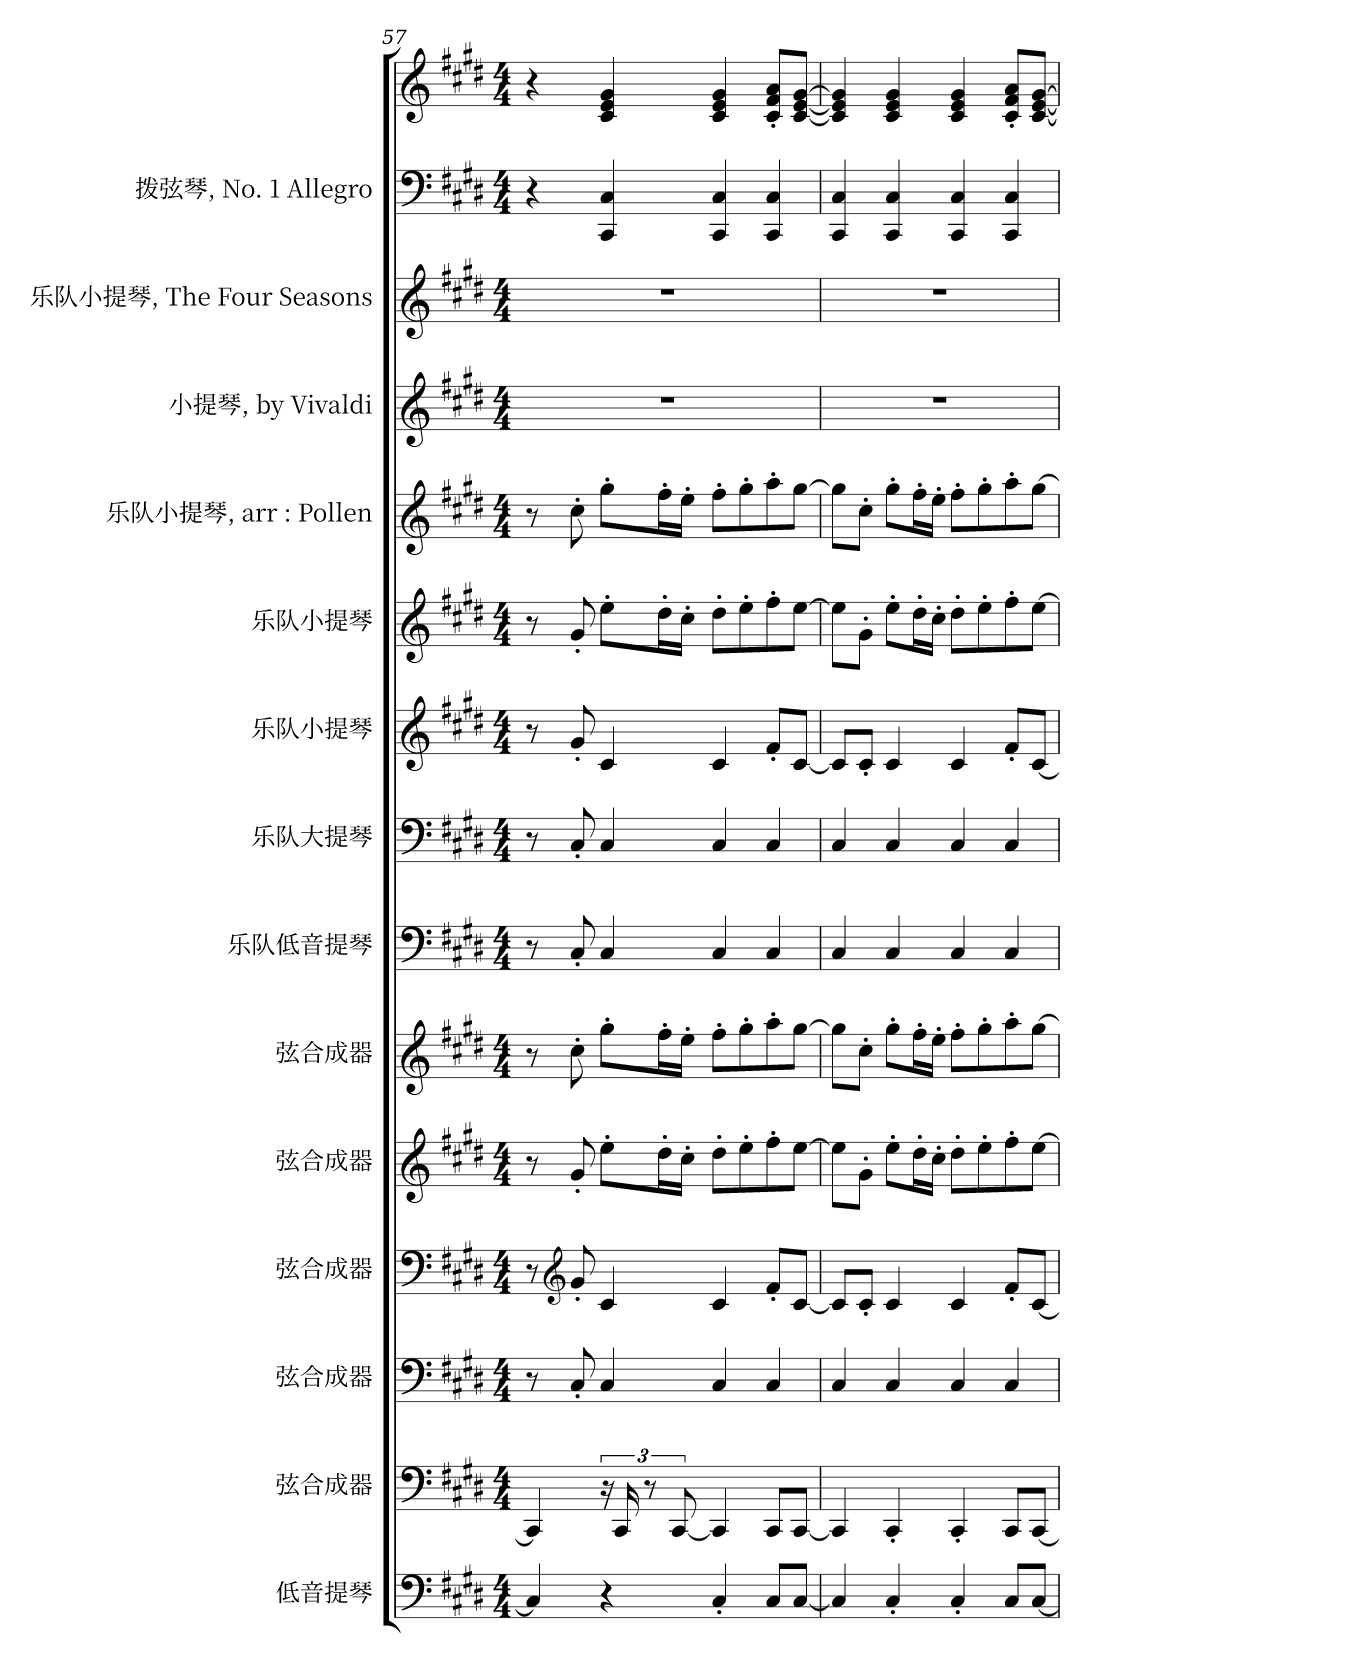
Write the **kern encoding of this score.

**kern	**kern	**kern	**kern	**kern	**kern	**kern	**kern	**kern	**kern	**kern	**kern	**kern	**kern	**kern
*part14	*part13	*part12	*part11	*part10	*part9	*part8	*part7	*part6	*part5	*part4	*part3	*part2	*part1	*part1
*staff15	*staff14	*staff13	*staff12	*staff11	*staff10	*staff9	*staff8	*staff7	*staff6	*staff5	*staff4	*staff3	*staff2	*staff1
*I"低音提琴	*I"弦合成器	*I"弦合成器	*I"弦合成器	*I"弦合成器	*I"弦合成器	*I"乐队低音提琴	*I"乐队大提琴	*I"乐队小提琴	*I"乐队小提琴	*I"乐队小提琴, arr : Pollen	*I"小提琴, by Vivaldi	*I"乐队小提琴, The Four Seasons	*I"拨弦琴, No. 1 Allegro	*
!!LO:PB:g=z
*clefF4	*clefF4	*clefF4	*clefF4	*clefG2	*clefG2	*clefF4	*clefF4	*clefG2	*clefG2	*clefG2	*clefG2	*clefG2	*clefF4	*clefG2
*ITrd7c12	*	*	*	*	*	*ITrd7c12	*	*	*	*	*	*	*	*
*k[f#c#g#d#]	*k[f#c#g#d#]	*k[f#c#g#d#]	*k[f#c#g#d#]	*k[f#c#g#d#]	*k[f#c#g#d#]	*k[f#c#g#d#]	*k[f#c#g#d#]	*k[f#c#g#d#]	*k[f#c#g#d#]	*k[f#c#g#d#]	*k[f#c#g#d#]	*k[f#c#g#d#]	*k[f#c#g#d#]	*k[f#c#g#d#]
*M4/4	*M4/4	*M4/4	*M4/4	*M4/4	*M4/4	*M4/4	*M4/4	*M4/4	*M4/4	*M4/4	*M4/4	*M4/4	*M4/4	*M4/4
=57	=57	=57	=57	=57	=57	=57	=57	=57	=57	=57	=57	=57	=57	=57
4CC#/]	4CC#/]	8r	8r	8r	8r	8r	8r	8r	8r	8r	1r	1r	4r	4r
*	*	*	*clefG2	*	*	*	*	*	*	*	*	*	*	*
.	.	8C#'/	8g#'/	8g#'/	8cc#'\	8CC#'/	8C#'/	8g#'/	8g#'/	8cc#'\	.	.	.	.
4r	24r	4C#/	4c#/	8ee'\L	8gg#'\L	4CC#/	4C#/	4c#/	8ee'\L	8gg#'\L	.	.	4CC#/ 4C#/	4c#/ 4e/ 4g#/
.	24CC#/	.	.	.	.	.	.	.	.	.	.	.	.	.
.	12r	.	.	.	.	.	.	.	.	.	.	.	.	.
.	.	.	.	16dd#'\L	16ff#'\L	.	.	.	16dd#'\L	16ff#'\L	.	.	.	.
.	[12CC#/	.	.	.	.	.	.	.	.	.	.	.	.	.
.	.	.	.	16cc#'\JJ	16ee'\JJ	.	.	.	16cc#'\JJ	16ee'\JJ	.	.	.	.
4CC#'/	4CC#/]	4C#/	4c#/	8dd#'\L	8ff#'\L	4CC#/	4C#/	4c#/	8dd#'\L	8ff#'\L	.	.	4CC#/ 4C#/	4c#/ 4e/ 4g#/
.	.	.	.	8ee'\	8gg#'\	.	.	.	8ee'\	8gg#'\	.	.	.	.
8CC#/L	8CC#/L	4C#/	8f#'/L	8ff#'\	8aa'\	4CC#/	4C#/	8f#'/L	8ff#'\	8aa'\	.	.	4CC#/ 4C#/	8c#/' 8f#/' 8a/'L
[8CC#/J	[8CC#/J	.	[8c#/J	[8ee\J	[8gg#\J	.	.	[8c#/J	[8ee\J	[8gg#\J	.	.	.	[8c#/ [8e/ [8g#/J
=58	=58	=58	=58	=58	=58	=58	=58	=58	=58	=58	=58	=58	=58	=58
4CC#/]	4CC#/]	4C#/	8c#/L]	8ee\L]	8gg#\L]	4CC#/	4C#/	8c#/L]	8ee\L]	8gg#\L]	1r	1r	4CC#/ 4C#/	4c#/] 4e/] 4g#/]
.	.	.	8c#'/J	8g#'\J	8cc#'\J	.	.	8c#'/J	8g#'\J	8cc#'\J	.	.	.	.
4CC#'/	4CC#'/	4C#/	4c#/	8ee'\L	8gg#'\L	4CC#/	4C#/	4c#/	8ee'\L	8gg#'\L	.	.	4CC#/ 4C#/	4c#/ 4e/ 4g#/
.	.	.	.	16dd#'\L	16ff#'\L	.	.	.	16dd#'\L	16ff#'\L	.	.	.	.
.	.	.	.	16cc#'\JJ	16ee'\JJ	.	.	.	16cc#'\JJ	16ee'\JJ	.	.	.	.
4CC#'/	4CC#'/	4C#/	4c#/	8dd#'\L	8ff#'\L	4CC#/	4C#/	4c#/	8dd#'\L	8ff#'\L	.	.	4CC#/ 4C#/	4c#/ 4e/ 4g#/
.	.	.	.	8ee'\	8gg#'\	.	.	.	8ee'\	8gg#'\	.	.	.	.
8CC#/L	8CC#/L	4C#/	8f#'/L	8ff#'\	8aa'\	4CC#/	4C#/	8f#'/L	8ff#'\	8aa'\	.	.	4CC#/ 4C#/	8c#/' 8f#/' 8a/'L
[8CC#/J	[8CC#/J	.	[8c#/J	[8ee\J	[8gg#\J	.	.	[8c#/J	[8ee\J	[8gg#\J	.	.	.	[8c#/ [8e/ [8g#/J
=	=	=	=	=	=	=	=	=	=	=	=	=	=	=
*-	*-	*-	*-	*-	*-	*-	*-	*-	*-	*-	*-	*-	*-	*-
